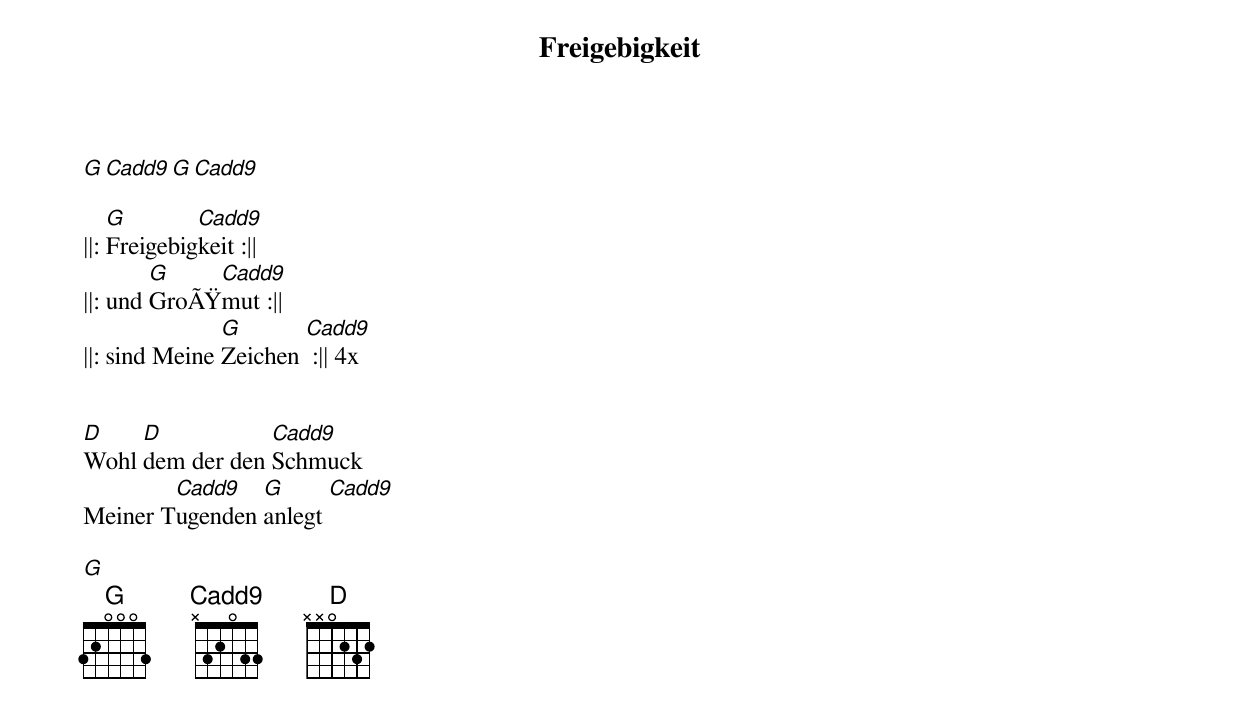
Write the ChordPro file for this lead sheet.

{title: Freigebigkeit}
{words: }
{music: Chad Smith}
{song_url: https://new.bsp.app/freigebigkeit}
{define: Cadd9 base-fret 1 frets X 3 2 0 3 3}


[G][Cadd9][G][Cadd9]

||: [G]Freigebig[Cadd9]keit :||
||: und [G]GroÃŸ[Cadd9]mut :||
||: sind Meine [G]Zeichen [Cadd9] :|| 4x


[D]Wohl [D]dem der den [Cadd9]Schmuck
Meiner T[Cadd9]ugenden [G]anlegt [Cadd9]

[G]
